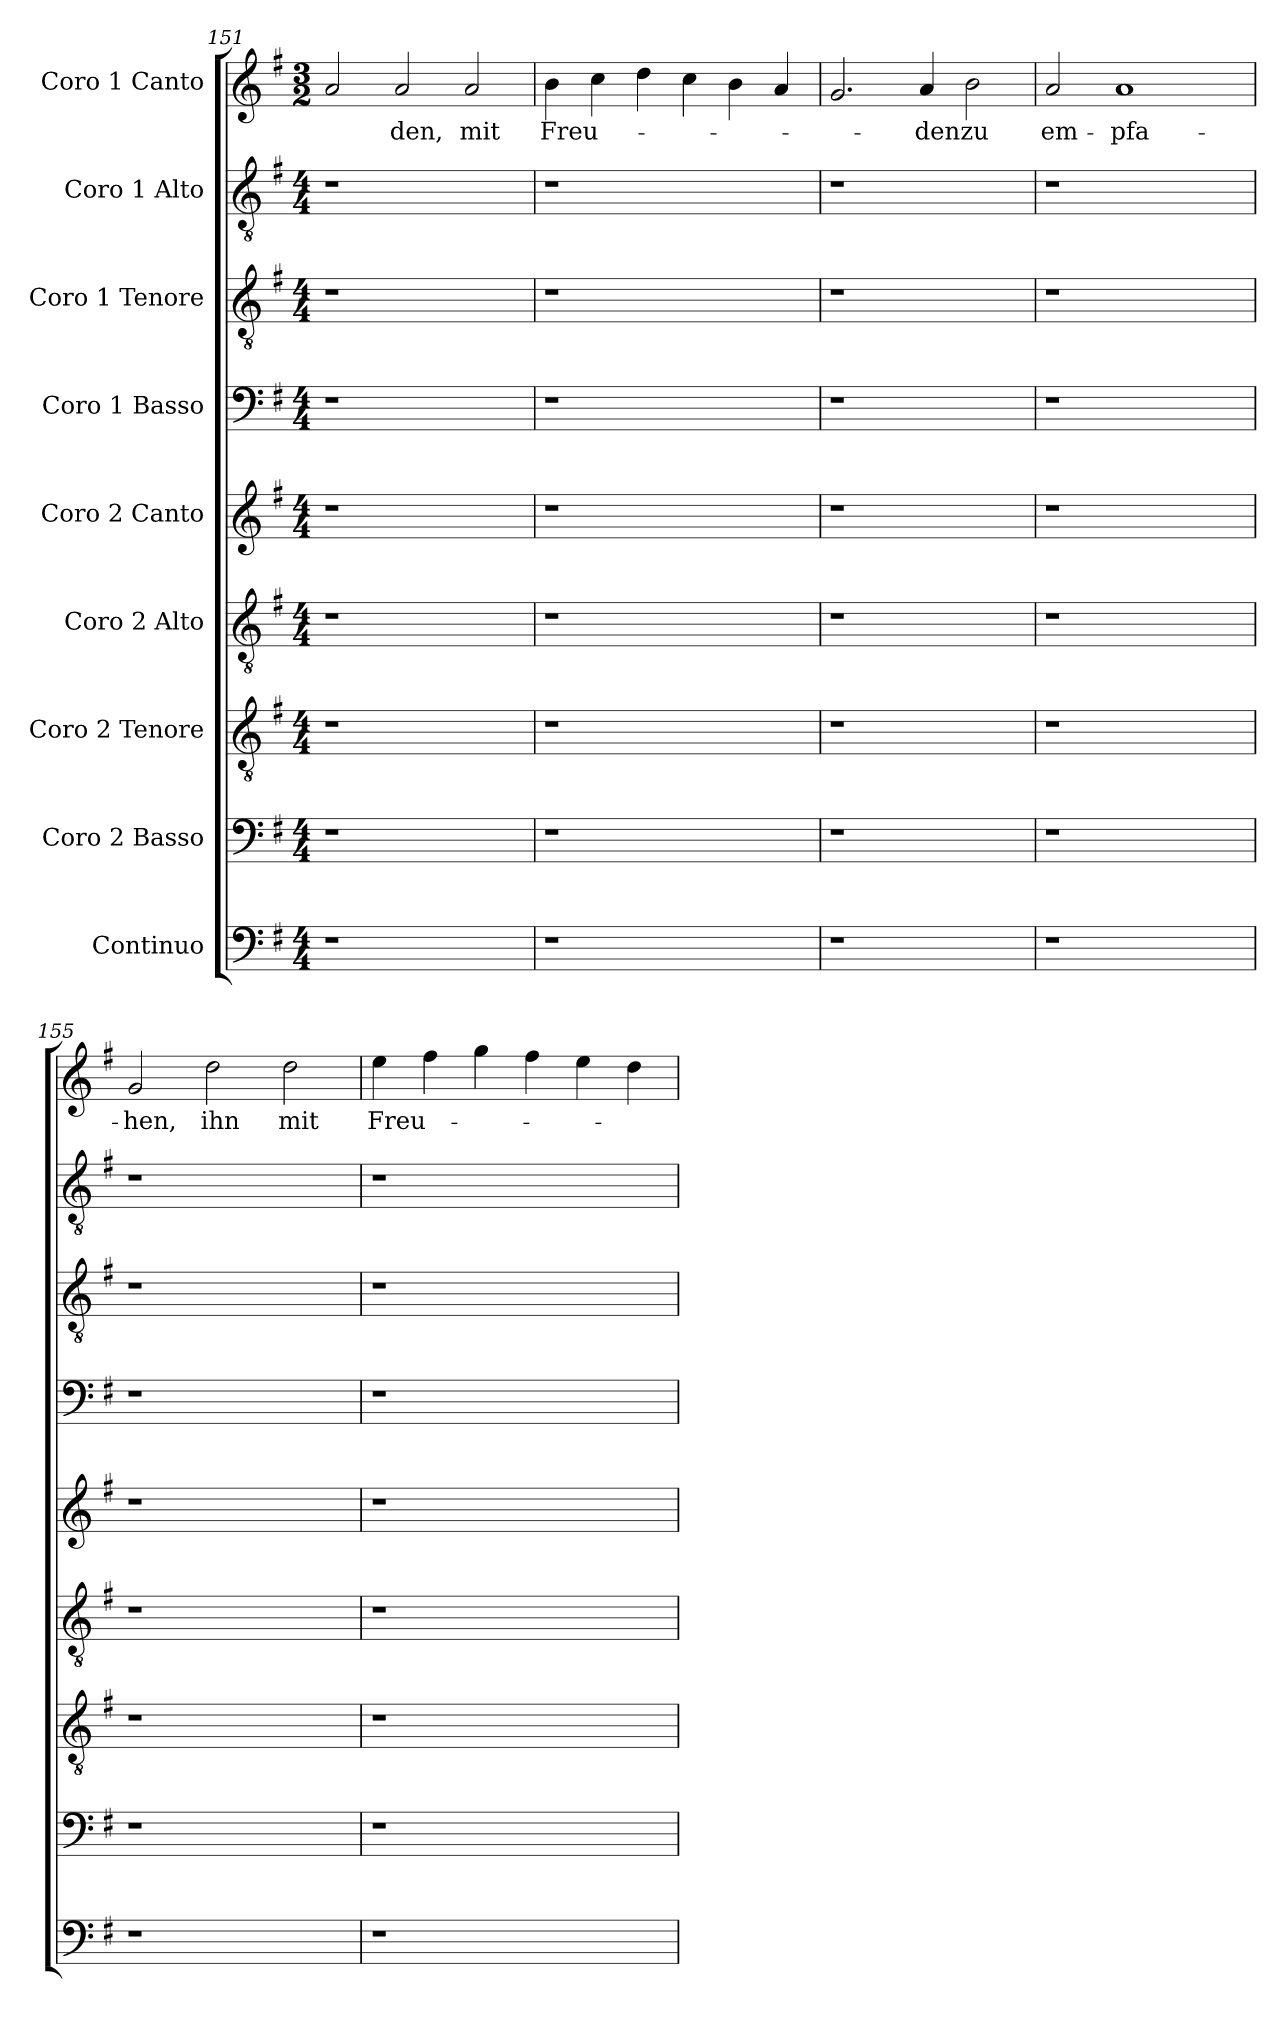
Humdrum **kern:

**kern	**kern	**kern	**kern	**kern	**kern	**kern	**kern	**kern	**text
*part9	*part8	*part7	*part6	*part5	*part4	*part3	*part2	*part1	*part1
*staff9	*staff8	*staff7	*staff6	*staff5	*staff4	*staff3	*staff2	*staff1	*staff1
*I"Continuo	*I"Coro 2  Basso	*I"Coro 2  Tenore	*I"Coro 2  Alto	*I"Coro 2  Canto	*I"Coro 1  Basso	*I"Coro 1  Tenore	*I"Coro 1  Alto	*I"Coro 1  Canto	*
*clefF4	*clefF4	*clefGv2	*clefGv2	*clefG2	*clefF4	*clefGv2	*clefGv2	*clefG2	*
*k[f#]	*k[f#]	*k[f#]	*k[f#]	*k[f#]	*k[f#]	*k[f#]	*k[f#]	*k[f#]	*
*G:	*G:	*G:	*G:	*G:	*G:	*G:	*G:	*G:	*
*M4/4	*M4/4	*M4/4	*M4/4	*M4/4	*M4/4	*M4/4	*M4/4	*M3/2	*
=151	=151	=151	=151	=151	=151	=151	=151	=151	=151
1r	1r	1r	1r	1r	1r	1r	1r	2a/	.
!	!	!	!	!	!	!	!	!	!LO:LY:b:cj
.	.	.	.	.	.	.	.	2a/	-den,
!	!	!	!	!	!	!	!	!	!LO:LY:b:cj
2ryy	2ryy	2ryy	2ryy	2ryy	2ryy	2ryy	2ryy	2a/	mit
=152	=152	=152	=152	=152	=152	=152	=152	=152	=152
!	!	!	!	!	!	!	!	!	!LO:LY:b:cj
1r	1r	1r	1r	1r	1r	1r	1r	4b\	Freu-
.	.	.	.	.	.	.	.	4cc\	.
.	.	.	.	.	.	.	.	4dd\	.
.	.	.	.	.	.	.	.	4cc\	.
2ryy	2ryy	2ryy	2ryy	2ryy	2ryy	2ryy	2ryy	4b\	.
.	.	.	.	.	.	.	.	4a/	.
=153	=153	=153	=153	=153	=153	=153	=153	=153	=153
1r	1r	1r	1r	1r	1r	1r	1r	2.g/	.
!	!	!	!	!	!	!	!	!	!LO:LY:b:cj
.	.	.	.	.	.	.	.	4a/	-den
!	!	!	!	!	!	!	!	!	!LO:LY:b:cj
2ryy	2ryy	2ryy	2ryy	2ryy	2ryy	2ryy	2ryy	2b\	zu
!!LO:LB:g=z
=154	=154	=154	=154	=154	=154	=154	=154	=154	=154
!	!	!	!	!	!	!	!	!	!LO:LY:b:cj
1r	1r	1r	1r	1r	1r	1r	1r	2a/	em-
!	!	!	!	!	!	!	!	!	!LO:LY:b:cj
.	.	.	.	.	.	.	.	1a	-pfa-
2ryy	2ryy	2ryy	2ryy	2ryy	2ryy	2ryy	2ryy	.	.
=155	=155	=155	=155	=155	=155	=155	=155	=155	=155
!	!	!	!	!	!	!	!	!	!LO:LY:b:cj
1r	1r	1r	1r	1r	1r	1r	1r	2g/	-hen,
!	!	!	!	!	!	!	!	!	!LO:LY:b:cj
.	.	.	.	.	.	.	.	2dd\	ihn
!	!	!	!	!	!	!	!	!	!LO:LY:b:cj
2ryy	2ryy	2ryy	2ryy	2ryy	2ryy	2ryy	2ryy	2dd\	mit
=156	=156	=156	=156	=156	=156	=156	=156	=156	=156
!	!	!	!	!	!	!	!	!	!LO:LY:b:cj
1r	1r	1r	1r	1r	1r	1r	1r	4ee\	Freu-
.	.	.	.	.	.	.	.	4ff#\	.
.	.	.	.	.	.	.	.	4gg\	.
.	.	.	.	.	.	.	.	4ff#\	.
2ryy	2ryy	2ryy	2ryy	2ryy	2ryy	2ryy	2ryy	4ee\	.
.	.	.	.	.	.	.	.	4dd\	.
=	=	=	=	=	=	=	=	=	=
*-	*-	*-	*-	*-	*-	*-	*-	*-	*-
